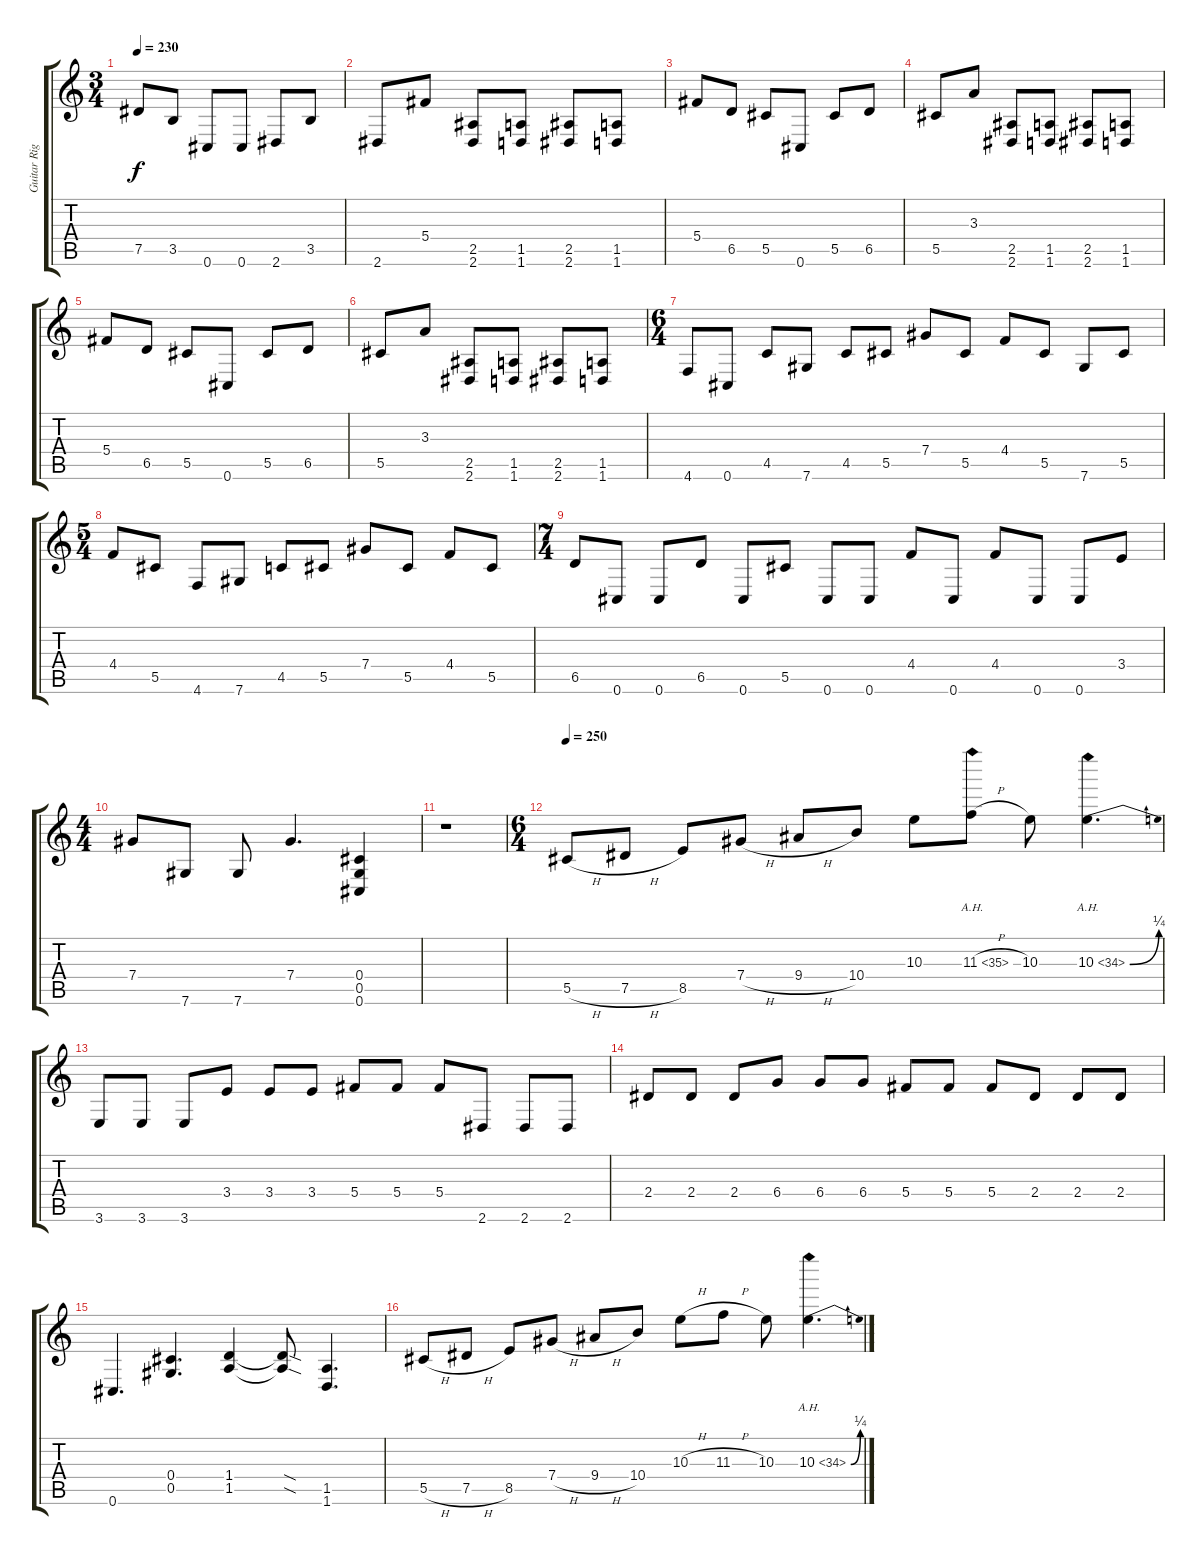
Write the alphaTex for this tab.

\track ("Guitar Right" "Guitar Rig") {instrument distortionguitar}
\staff {score tabs}
\tuning (Eb4 Bb3 Gb3 Db3 Ab2 Db2) {hide}
\ts (3 4)
\tempo 230
\clef g2
\ks c
7.5.8{dy f} 3.5.8 0.6.8 0.6.8 2.6.8 3.5.8 |
2.6.8 5.4.8 (2.5 2.6).8 (1.5 1.6).8 (2.5 2.6).8 (1.5 1.6).8 |
5.4.8 6.5.8 5.5.8 0.6.8 5.5.8 6.5.8 |
5.5.8 3.3.8 (2.5 2.6).8 (1.5 1.6).8 (2.5 2.6).8 (1.5 1.6).8 |
5.4.8 6.5.8 5.5.8 0.6.8 5.5.8 6.5.8 |
5.5.8 3.3.8 (2.5 2.6).8 (1.5 1.6).8 (2.5 2.6).8 (1.5 1.6).8 |
\ts (6 4)
4.6.8 0.6.8 4.5.8 7.6.8 4.5.8 5.5.8 7.4.8 5.5.8 4.4.8 5.5.8 7.6.8 5.5.8 |
\ts (5 4)
4.4.8 5.5.8 4.6.8 7.6.8 4.5.8 5.5.8 7.4.8 5.5.8 4.4.8 5.5.8 |
\ts (7 4)
6.5.8 0.6.8 0.6.8 6.5.8 0.6.8 5.5.8 0.6.8 0.6.8 4.4.8 0.6.8 4.4.8 0.6.8 0.6.8 3.4.8 |
\ts (4 4)
7.4.8 7.6.8 7.6.8 7.4.4{d} (0.4 0.5 0.6).4 |
r.1 |
\ts (6 4)
\tempo 250
5.5{h}.8 7.5{h}.8 8.5.8 7.4{h}.8 9.4{h}.8 10.4.8 10.3.8 11.3{ah 24 h}.8 10.3.8 10.3{be (bend 0 0 60 1) ah 24}.4{d} |
3.6.8 3.6.8 3.6.8 3.4.8 3.4.8 3.4.8 5.4.8 5.4.8 5.4.8 2.6.8 2.6.8 2.6.8 |
2.4.8 2.4.8 2.4.8 6.4.8 6.4.8 6.4.8 5.4.8 5.4.8 5.4.8 2.4.8 2.4.8 2.4.8 |
0.6.4{d} (0.4 0.5).4{d} (1.4 1.5).4 (1.4{sod t} 1.5{sod t}).8 (1.5 1.6).4{d} |
5.5{h}.8 7.5{h}.8 8.5.8 7.4{h}.8 9.4{h}.8 10.4.8 10.3{h}.8 11.3{h}.8 10.3.8 10.3{be (bend 0 0 60 1) ah 24}.4{d}
